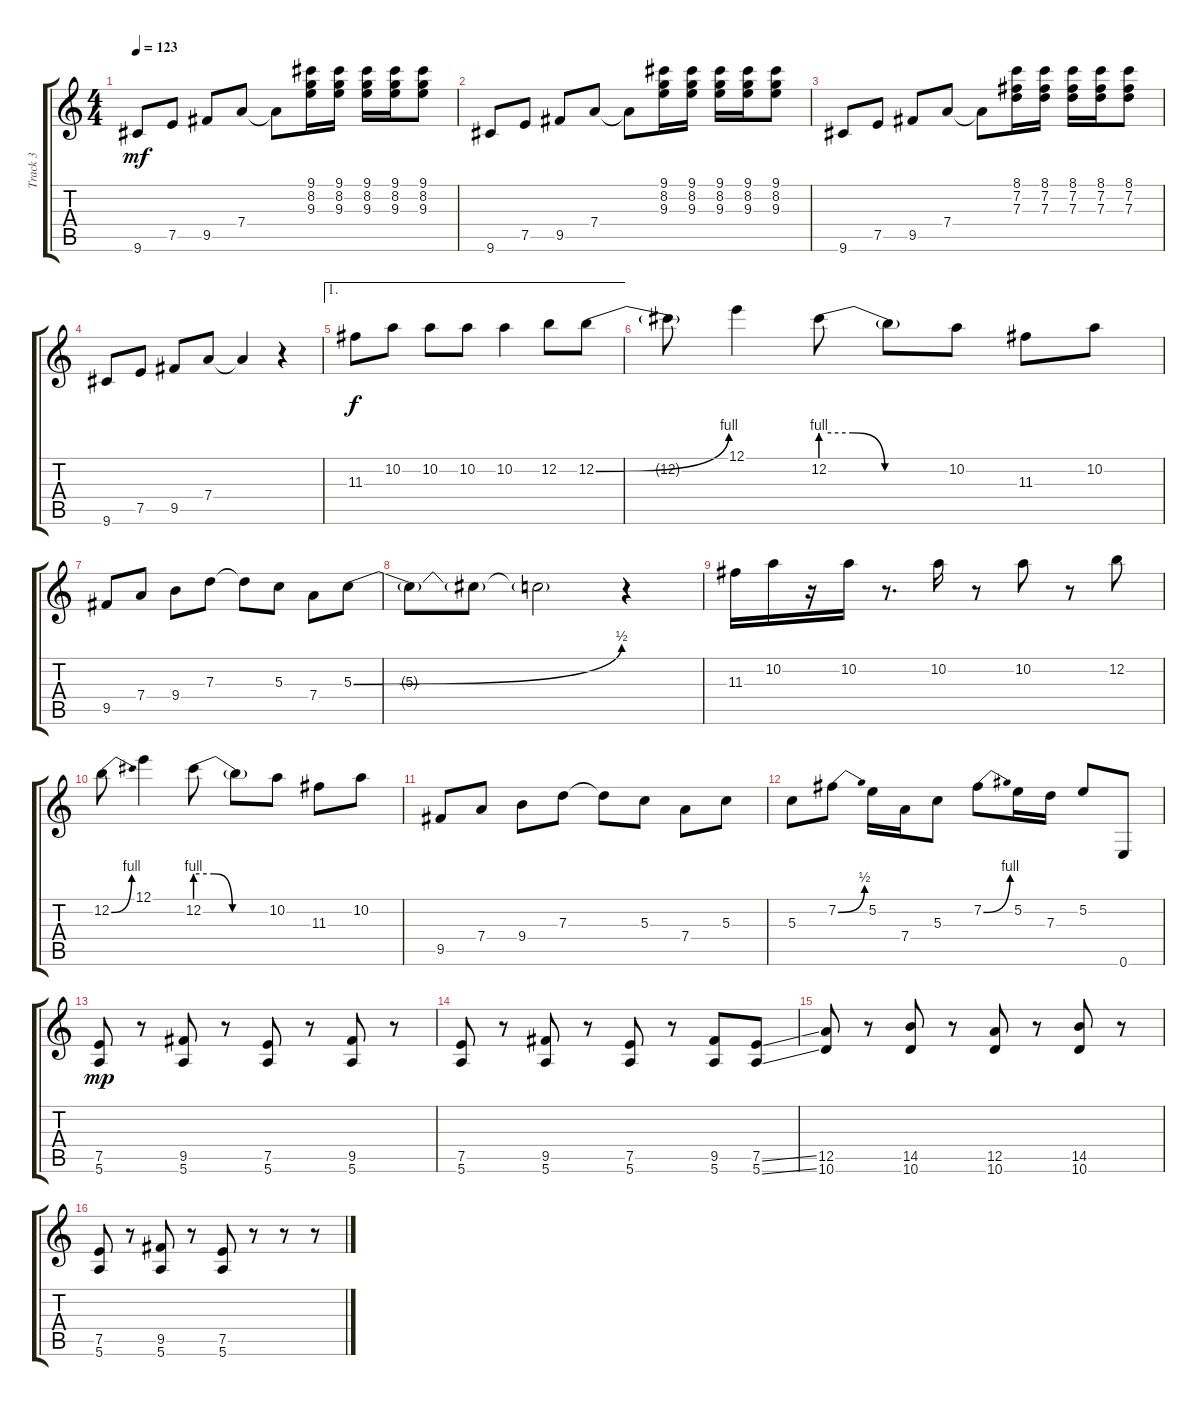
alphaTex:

\track ("Track 3" "Track 3") {instrument electricguitarjazz}
\staff {score tabs}
\tuning (E4 B3 G3 D3 A2 E2) {hide}
\ts (4 4)
\tempo 123
\clef g2
\ks c
9.6.8{dy mf} 7.5.8 9.5.8 7.4.8 7.4{t}.8 (9.1 8.2 9.3).16 (9.1 8.2 9.3).16 (9.1 8.2 9.3).16 (9.1 8.2 9.3).16 (9.1 8.2 9.3).8 |
9.6.8 7.5.8 9.5.8 7.4.8 7.4{t}.8 (9.1 8.2 9.3).16 (9.1 8.2 9.3).16 (9.1 8.2 9.3).16 (9.1 8.2 9.3).16 (9.1 8.2 9.3).8 |
9.6.8 7.5.8 9.5.8 7.4.8 7.4{t}.8 (8.1 7.2 7.3).16 (8.1 7.2 7.3).16 (8.1 7.2 7.3).16 (8.1 7.2 7.3).16 (8.1 7.2 7.3).8 |
9.6.8 7.5.8 9.5.8 7.4.8 7.4{t}.4 r.4 |
\ae 1
11.3.8{dy f} 10.2.8 10.2.8 10.2.8 10.2.4 12.2.8 12.2{be (bend 0 0 60 4)}.8 |
12.2{t}.8 12.1.4 12.2{be (custom 0 4 15 4 30 0 60 0)}.8 12.2{t}.8 10.2.8 11.3.8 10.2.8 |
9.5.8 7.4.8 9.4.8 7.3.8 7.3{t}.8 5.3.8 7.4.8 5.3{be (bend 0 0 60 2)}.8 |
5.3{t}.8 5.3{t}.8 5.3{t}.2 r.4 |
11.3.16 10.2.16 r.16 10.2.16 r.8{d} 10.2.16 r.8 10.2.8 r.8 12.2.8 |
12.2{be (bend 0 0 60 4)}.8 12.1.4 12.2{be (custom 0 4 15 4 30 0 60 0)}.8 12.2{t}.8 10.2.8 11.3.8 10.2.8 |
9.5.8 7.4.8 9.4.8 7.3.8 7.3{t}.8 5.3.8 7.4.8 5.3.8 |
5.3.8 7.2{be (bend 0 0 60 2)}.8 5.2.16 7.4.16 5.3.8 7.2{be (bend 0 0 60 4)}.8 5.2.16 7.3.16 5.2.8 0.6.8 |
(7.5 5.6).8{dy mp} r.8 (9.5 5.6).8 r.8 (7.5 5.6).8 r.8 (9.5 5.6).8 r.8 |
(7.5 5.6).8 r.8 (9.5 5.6).8 r.8 (7.5 5.6).8 r.8 (9.5 5.6).8 (7.5{ss} 5.6{ss}).8 |
(12.5 10.6).8 r.8 (14.5 10.6).8 r.8 (12.5 10.6).8 r.8 (14.5 10.6).8 r.8 |
(7.5 5.6).8 r.8 (9.5 5.6).8 r.8 (7.5 5.6).8 r.8 r.8 r.8
